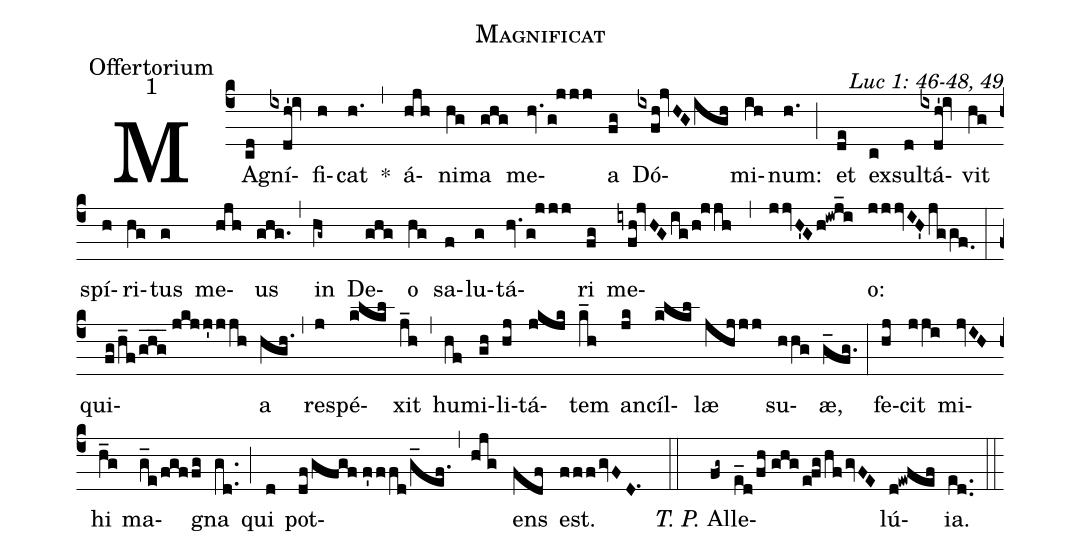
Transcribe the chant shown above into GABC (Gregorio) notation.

name: Magnificat;
office-part: Offertorium;
mode: 1;
commentary: Luc 1: 46-48, 49;
%%
(c4) MA(cd)gní(ixdh'!iv)fi(h)cat(h.) *(,) á(hjh)ni(hg)ma(ghg) me(hv.g!jjj)a(fg) Dó(ixfh!jvHGigh)mi(ih)num:(h.) (;) et(de) ex(c)sul(d)tá(ixdh'!iv)vit(hg) spí(h)ri(hg)tus(g) me(hjh)us(ghg.) (,) in(hg~) De(ghg)o(hg) sa(f)lu(g)tá(hv.g!jjj)ri(fg) me(iyfh!jvHGig/h!jjh,jjvH'Gh!iwj_i)o:(jjjvIH'jggf.0) (:)
qui(fg/h_f/ghg___//jkjj'jjh)a(hgh.) (,) re(j)spé(klkl)xit(j_h) (,) hu(hf)mi(gh)li(hj)tá(jkjk)tem(k_h) an(jk)cíl(klkl)læ(jhjjj) su(hhg)æ,(g_fg.) (:)
fe(hj)cit(jji) mi(jvIH)hi(h_g) ma(g_e/fgffg)gna(gd..) (;) qui(d) pot(df/gfgf//f'ffd/g_ef.)(,)(hjg)ens(fdf) est.(fffgvFD.1) (::)
~~~<i>T. P.</i> Al(fg~)le(e_d/fh//ghg/efg/hfgvFE)lú(d!ewfef)ia.(ed..) (::)
